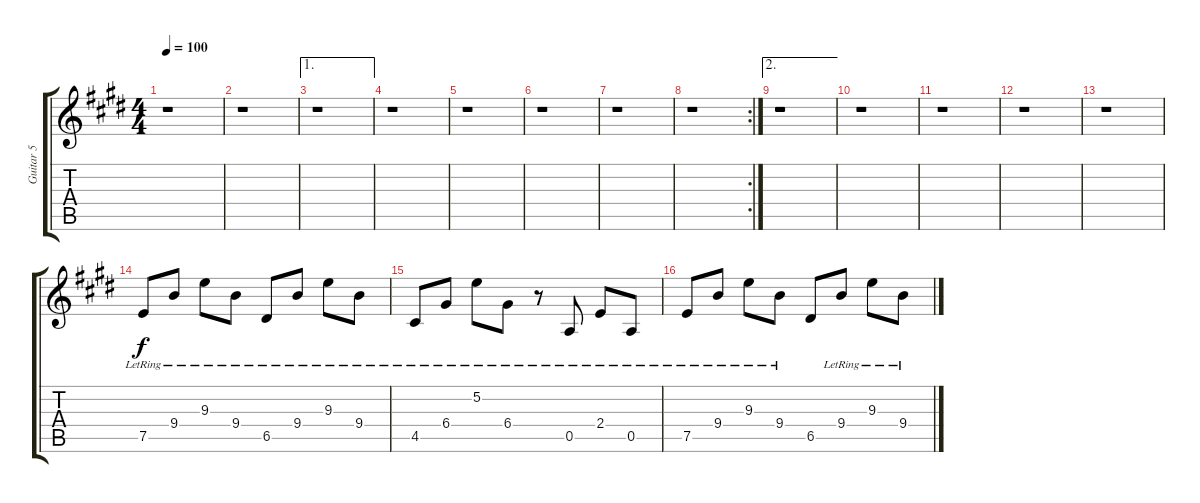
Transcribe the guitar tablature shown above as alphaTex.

\track ("Guitar 5" "Guitar 5") {instrument electricguitarclean}
\staff {score tabs}
\tuning (E4 B3 G3 D3 A2 D2) {hide}
\ts (4 4)
\tempo 100
\clef g2
\ks e
r.1{dy f} |
r.1 |
\ae 1
r.1 |
r.1 |
r.1 |
r.1 |
r.1 |
\rc 2
r.1 |
\ae 2
r.1 |
r.1 |
r.1 |
r.1 |
r.1 |
7.5{lr}.8 9.4{lr}.8 9.3{lr}.8 9.4{lr}.8 6.5{lr}.8 9.4{lr}.8 9.3{lr}.8 9.4{lr}.8 |
4.5{lr}.8 6.4{lr}.8 5.2{lr}.8 6.4{lr}.8 r.8 0.5{lr}.8 2.4{lr}.8 0.5{lr}.8 |
7.5{lr}.8 9.4{lr}.8 9.3{lr}.8 9.4{lr}.8 6.5.8 9.4{lr}.8 9.3{lr}.8 9.4{lr}.8
